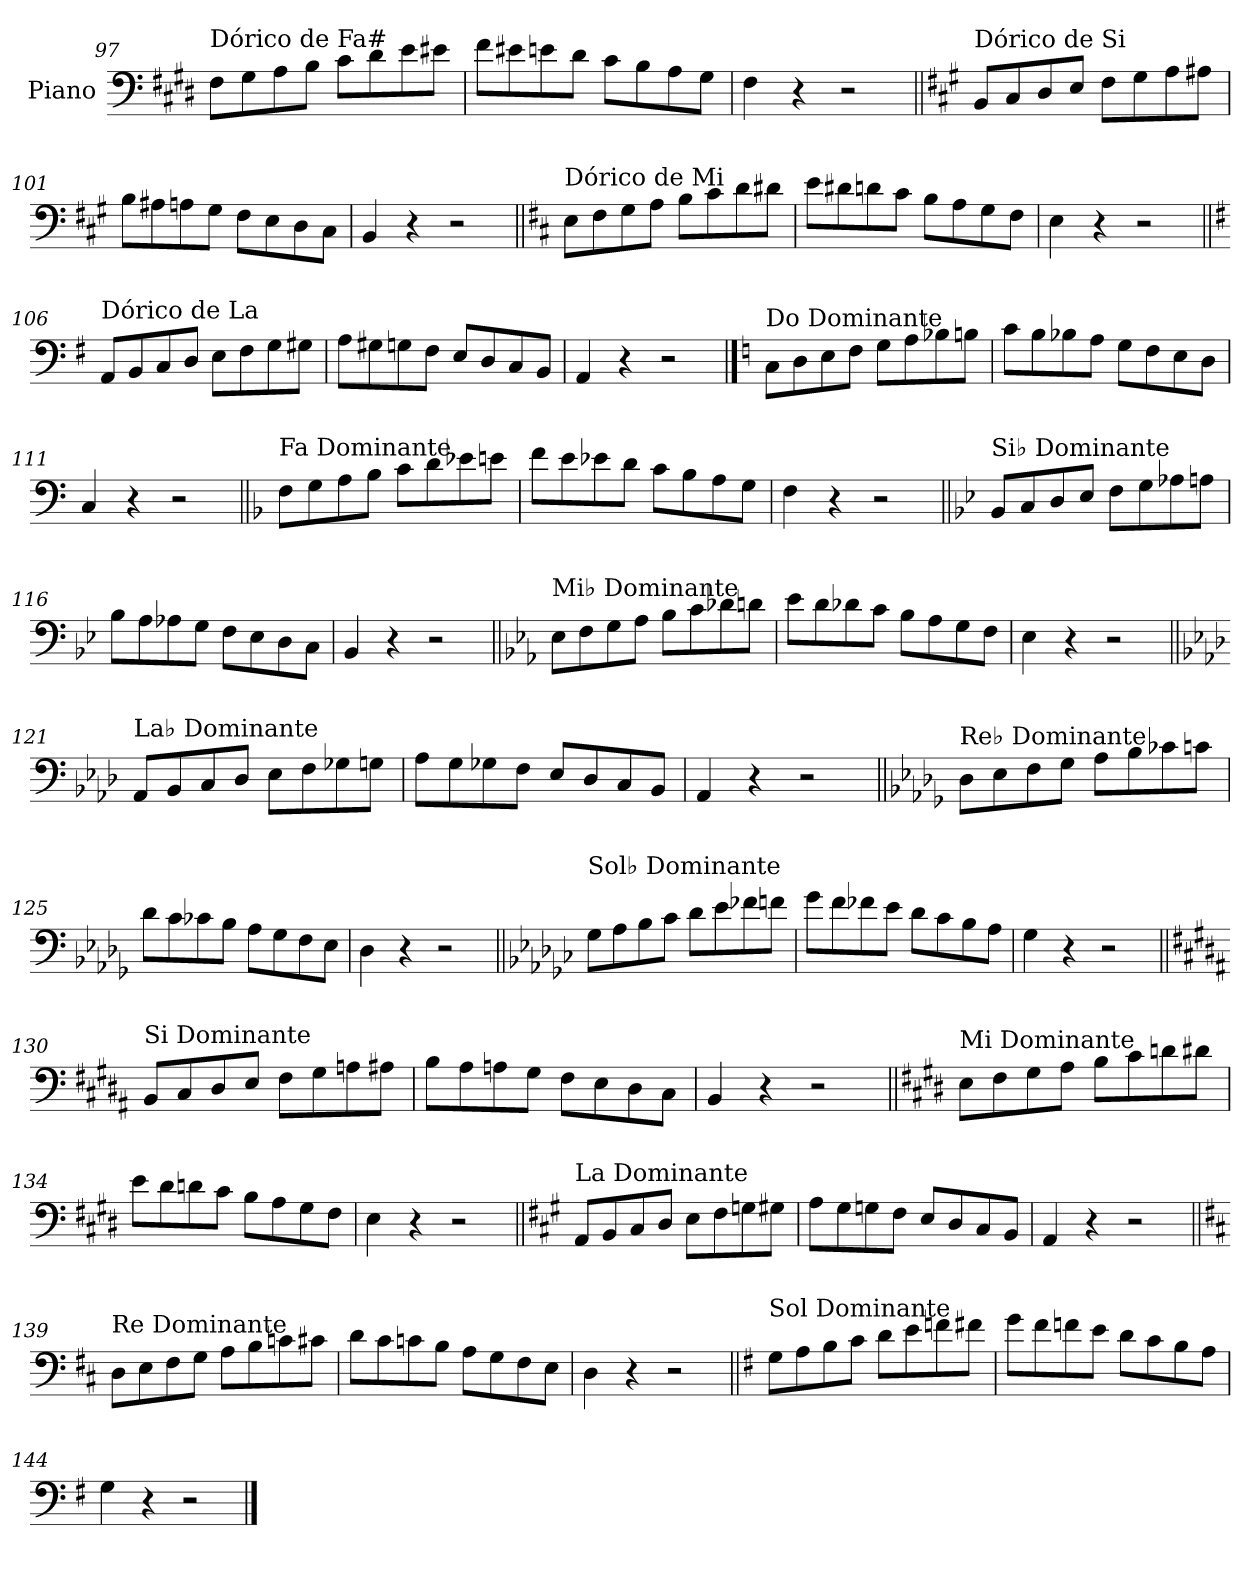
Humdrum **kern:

**kern
*part1
*staff1
*I"Piano
*I'Pno.
!!LO:LB:g=z
*clefF4
*k[f#c#g#d#]
=97
!LO:TX:a:t=Dórico de Fa#
8F#\L
8G#\
8A\
8B\J
8c#\L
8d#\
8e\
8e#X\J
=98
8f#\L
8e#X\
8en\
8d#\J
8c#\L
8B\
8A\
8G#\J
=99
4F#\
4r
2r
=100||
*k[f#c#g#]
!LO:TX:a:t=Dórico de Si
8BB/L
8C#/
8D/
8E/J
8F#\L
8G#\
8A\
8A#X\J
=101
8B\L
8A#X\
8An\
8G#\J
8F#\L
8E\
8D\
8C#\J
=102
4BB/
4r
2r
!!LO:LB:g=z
=103||
*k[f#c#]
!LO:TX:a:t=Dórico de Mi
8E\L
8F#\
8G\
8A\J
8B\L
8c#\
8d\
8d#X\J
=104
8e\L
8d#X\
8dn\
8c#\J
8B\L
8A\
8G\
8F#\J
=105
4E\
4r
2r
=106||
*k[f#]
!LO:TX:a:t=Dórico de La
8AA/L
8BB/
8C/
8D/J
8E\L
8F#\
8G\
8G#X\J
=107
8A\L
8G#X\
8Gn\
8F#\J
8E/L
8D/
8C/
8BB/J
=108
4AA/
4r
2r
!!LO:PB:g=z
==109
*k[]
!LO:TX:a:t=Do Dominante
8C\L
8D\
8E\
8F\J
8G\L
8A\
8B-X\
8Bn\J
=110
8c\L
8B\
8B-X\
8A\J
8G\L
8F\
8E\
8D\J
=111
4C/
4r
2r
=112||
*k[b-]
!LO:TX:a:t=Fa Dominante
8F\L
8G\
8A\
8B-\J
8c\L
8d\
8e-X\
8en\J
=113
8f\L
8e\
8e-X\
8d\J
8c\L
8B-\
8A\
8G\J
=114
4F\
4r
2r
!!LO:LB:g=z
=115||
*k[b-e-]
!LO:TX:a:t=Si♭ Dominante
8BB-/L
8C/
8D/
8E-/J
8F\L
8G\
8A-X\
8An\J
=116
8B-\L
8A\
8A-X\
8G\J
8F\L
8E-\
8D\
8C\J
=117
4BB-/
4r
2r
=118||
*k[b-e-a-]
!LO:TX:a:t=Mi♭ Dominante
8E-\L
8F\
8G\
8A-\J
8B-\L
8c\
8d-X\
8dn\J
=119
8e-\L
8d\
8d-X\
8c\J
8B-\L
8A-\
8G\
8F\J
=120
4E-\
4r
2r
!!LO:LB:g=z
=121||
*k[b-e-a-d-]
!LO:TX:a:t=La♭ Dominante
8AA-/L
8BB-/
8C/
8D-/J
8E-\L
8F\
8G-X\
8Gn\J
=122
8A-\L
8G\
8G-X\
8F\J
8E-/L
8D-/
8C/
8BB-/J
=123
4AA-/
4r
2r
=124||
*k[b-e-a-d-g-]
!LO:TX:a:t=Re♭ Dominante
8D-\L
8E-\
8F\
8G-\J
8A-\L
8B-\
8c-X\
8cn\J
=125
8d-\L
8c\
8c-X\
8B-\J
8A-\L
8G-\
8F\
8E-\J
=126
4D-\
4r
2r
!!LO:LB:g=z
=127||
*k[b-e-a-d-g-c-]
!LO:TX:a:t=Sol♭ Dominante
8G-\L
8A-\
8B-\
8c-\J
8d-\L
8e-\
8f-X\
8fn\J
=128
8g-\L
8f\
8f-X\
8e-\J
8d-\L
8c-\
8B-\
8A-\J
=129
4G-\
4r
2r
=130||
*k[f#c#g#d#a#]
!LO:TX:a:t=Si Dominante
8BB/L
8C#/
8D#/
8E/J
8F#\L
8G#\
8An\
8A#X\J
=131
8B\L
8A#\
8An\
8G#\J
8F#\L
8E\
8D#\
8C#\J
=132
4BB/
4r
2r
!!LO:LB:g=z
=133||
*k[f#c#g#d#]
!LO:TX:a:t=Mi Dominante
8E\L
8F#\
8G#\
8A\J
8B\L
8c#\
8dn\
8d#X\J
=134
8e\L
8d#\
8dn\
8c#\J
8B\L
8A\
8G#\
8F#\J
=135
4E\
4r
2r
=136||
*k[f#c#g#]
!LO:TX:a:t=La Dominante
8AA/L
8BB/
8C#/
8D/J
8E\L
8F#\
8Gn\
8G#X\J
=137
8A\L
8G#\
8Gn\
8F#\J
8E/L
8D/
8C#/
8BB/J
=138
4AA/
4r
2r
!!LO:LB:g=z
=139||
*k[f#c#]
!LO:TX:a:t=Re Dominante
8D\L
8E\
8F#\
8G\J
8A\L
8B\
8cn\
8c#X\J
=140
8d\L
8c#\
8cn\
8B\J
8A\L
8G\
8F#\
8E\J
=141
4D\
4r
2r
=142||
*k[f#]
!LO:TX:a:t=Sol Dominante
8G\L
8A\
8B\
8c\J
8d\L
8e\
8fn\
8f#X\J
=143
8g\L
8f#\
8fn\
8e\J
8d\L
8c\
8B\
8A\J
=144
4G\
4r
2r
==
*-
